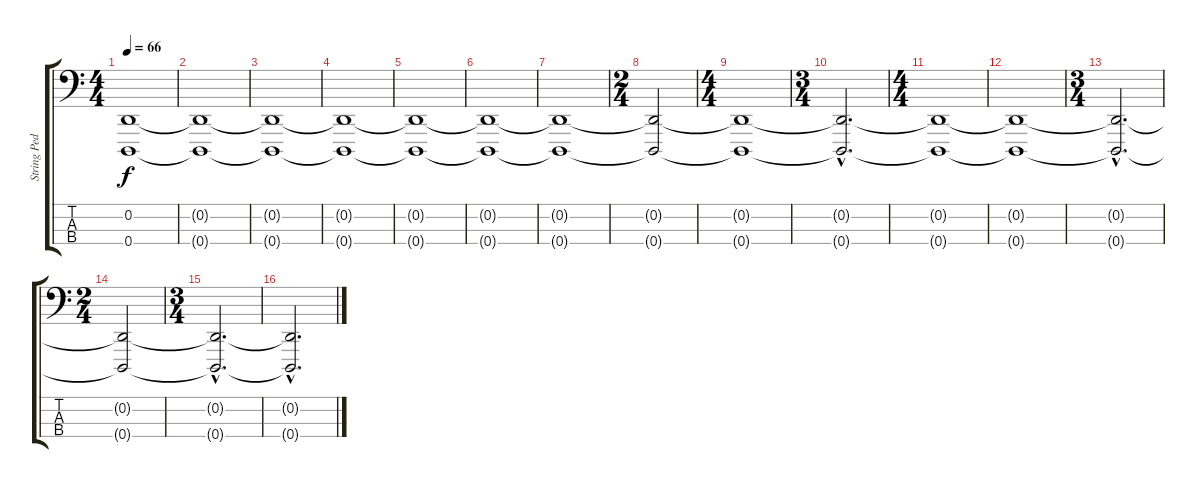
\track ("String Pedal" "String Ped") {instrument stringensemble1}
\staff {score tabs}
\tuning (G2 D2 A1 D1) {hide}
\ts (4 4)
\tempo 66
\clef f4
\ks c
(0.2{t} 0.4{t}).1{dy f} |
(0.2{t} 0.4{t}).1 |
(0.2{t} 0.4{t}).1 |
(0.2{t} 0.4{t}).1 |
(0.2{t} 0.4{t}).1 |
(0.2{t} 0.4{t}).1 |
(0.2{t} 0.4{t}).1 |
\ts (2 4)
(0.2{t} 0.4{t}).2 |
\ts (4 4)
(0.2{t} 0.4{t}).1 |
\ts (3 4)
(0.2{hac t} 0.4{hac t}).2{d} |
\ts (4 4)
(0.2{t} 0.4{t}).1 |
(0.2{t} 0.4{t}).1 |
\ts (3 4)
(0.2{hac t} 0.4{hac t}).2{d} |
\ts (2 4)
(0.2{t} 0.4{t}).2 |
\ts (3 4)
(0.2{hac t} 0.4{hac t}).2{d} |
(0.2{hac t} 0.4{hac t}).2{d}
